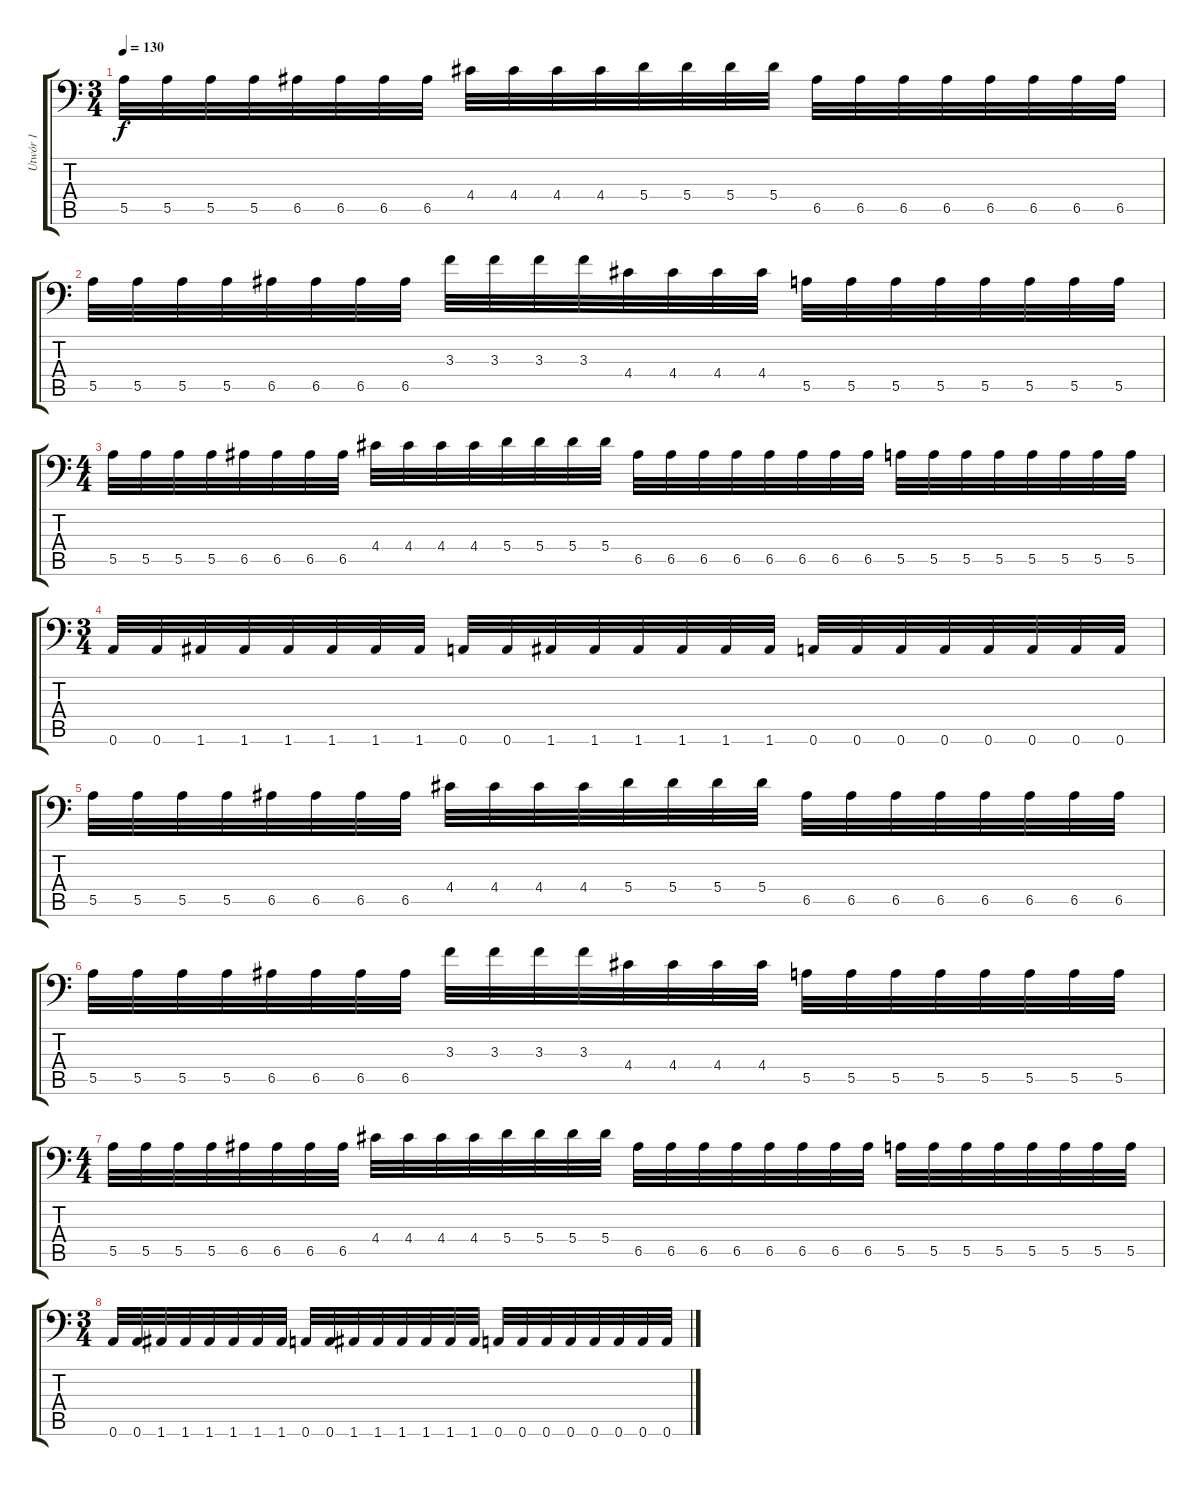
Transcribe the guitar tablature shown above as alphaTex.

\track ("Utwór 1" "Utwór 1") {instrument distortionguitar}
\staff {score tabs}
\tuning (B3 Gb3 D3 A2 E2 A1) {hide}
\ts (3 4)
\tempo 130
\clef f4
\ks c
5.5.32{dy f} 5.5.32 5.5.32 5.5.32 6.5.32 6.5.32 6.5.32 6.5.32 4.4.32 4.4.32 4.4.32 4.4.32 5.4.32 5.4.32 5.4.32 5.4.32 6.5.32 6.5.32 6.5.32 6.5.32 6.5.32 6.5.32 6.5.32 6.5.32 |
5.5.32 5.5.32 5.5.32 5.5.32 6.5.32 6.5.32 6.5.32 6.5.32 3.3.32 3.3.32 3.3.32 3.3.32 4.4.32 4.4.32 4.4.32 4.4.32 5.5.32 5.5.32 5.5.32 5.5.32 5.5.32 5.5.32 5.5.32 5.5.32 |
\ts (4 4)
5.5.32 5.5.32 5.5.32 5.5.32 6.5.32 6.5.32 6.5.32 6.5.32 4.4.32 4.4.32 4.4.32 4.4.32 5.4.32 5.4.32 5.4.32 5.4.32 6.5.32 6.5.32 6.5.32 6.5.32 6.5.32 6.5.32 6.5.32 6.5.32 5.5.32 5.5.32 5.5.32 5.5.32 5.5.32 5.5.32 5.5.32 5.5.32 |
\ts (3 4)
0.6.32 0.6.32 1.6.32 1.6.32 1.6.32 1.6.32 1.6.32 1.6.32 0.6.32 0.6.32 1.6.32 1.6.32 1.6.32 1.6.32 1.6.32 1.6.32 0.6.32 0.6.32 0.6.32 0.6.32 0.6.32 0.6.32 0.6.32 0.6.32 |
5.5.32 5.5.32 5.5.32 5.5.32 6.5.32 6.5.32 6.5.32 6.5.32 4.4.32 4.4.32 4.4.32 4.4.32 5.4.32 5.4.32 5.4.32 5.4.32 6.5.32 6.5.32 6.5.32 6.5.32 6.5.32 6.5.32 6.5.32 6.5.32 |
5.5.32 5.5.32 5.5.32 5.5.32 6.5.32 6.5.32 6.5.32 6.5.32 3.3.32 3.3.32 3.3.32 3.3.32 4.4.32 4.4.32 4.4.32 4.4.32 5.5.32 5.5.32 5.5.32 5.5.32 5.5.32 5.5.32 5.5.32 5.5.32 |
\ts (4 4)
5.5.32 5.5.32 5.5.32 5.5.32 6.5.32 6.5.32 6.5.32 6.5.32 4.4.32 4.4.32 4.4.32 4.4.32 5.4.32 5.4.32 5.4.32 5.4.32 6.5.32 6.5.32 6.5.32 6.5.32 6.5.32 6.5.32 6.5.32 6.5.32 5.5.32 5.5.32 5.5.32 5.5.32 5.5.32 5.5.32 5.5.32 5.5.32 |
\ts (3 4)
0.6.32 0.6.32 1.6.32 1.6.32 1.6.32 1.6.32 1.6.32 1.6.32 0.6.32 0.6.32 1.6.32 1.6.32 1.6.32 1.6.32 1.6.32 1.6.32 0.6.32 0.6.32 0.6.32 0.6.32 0.6.32 0.6.32 0.6.32 0.6.32
